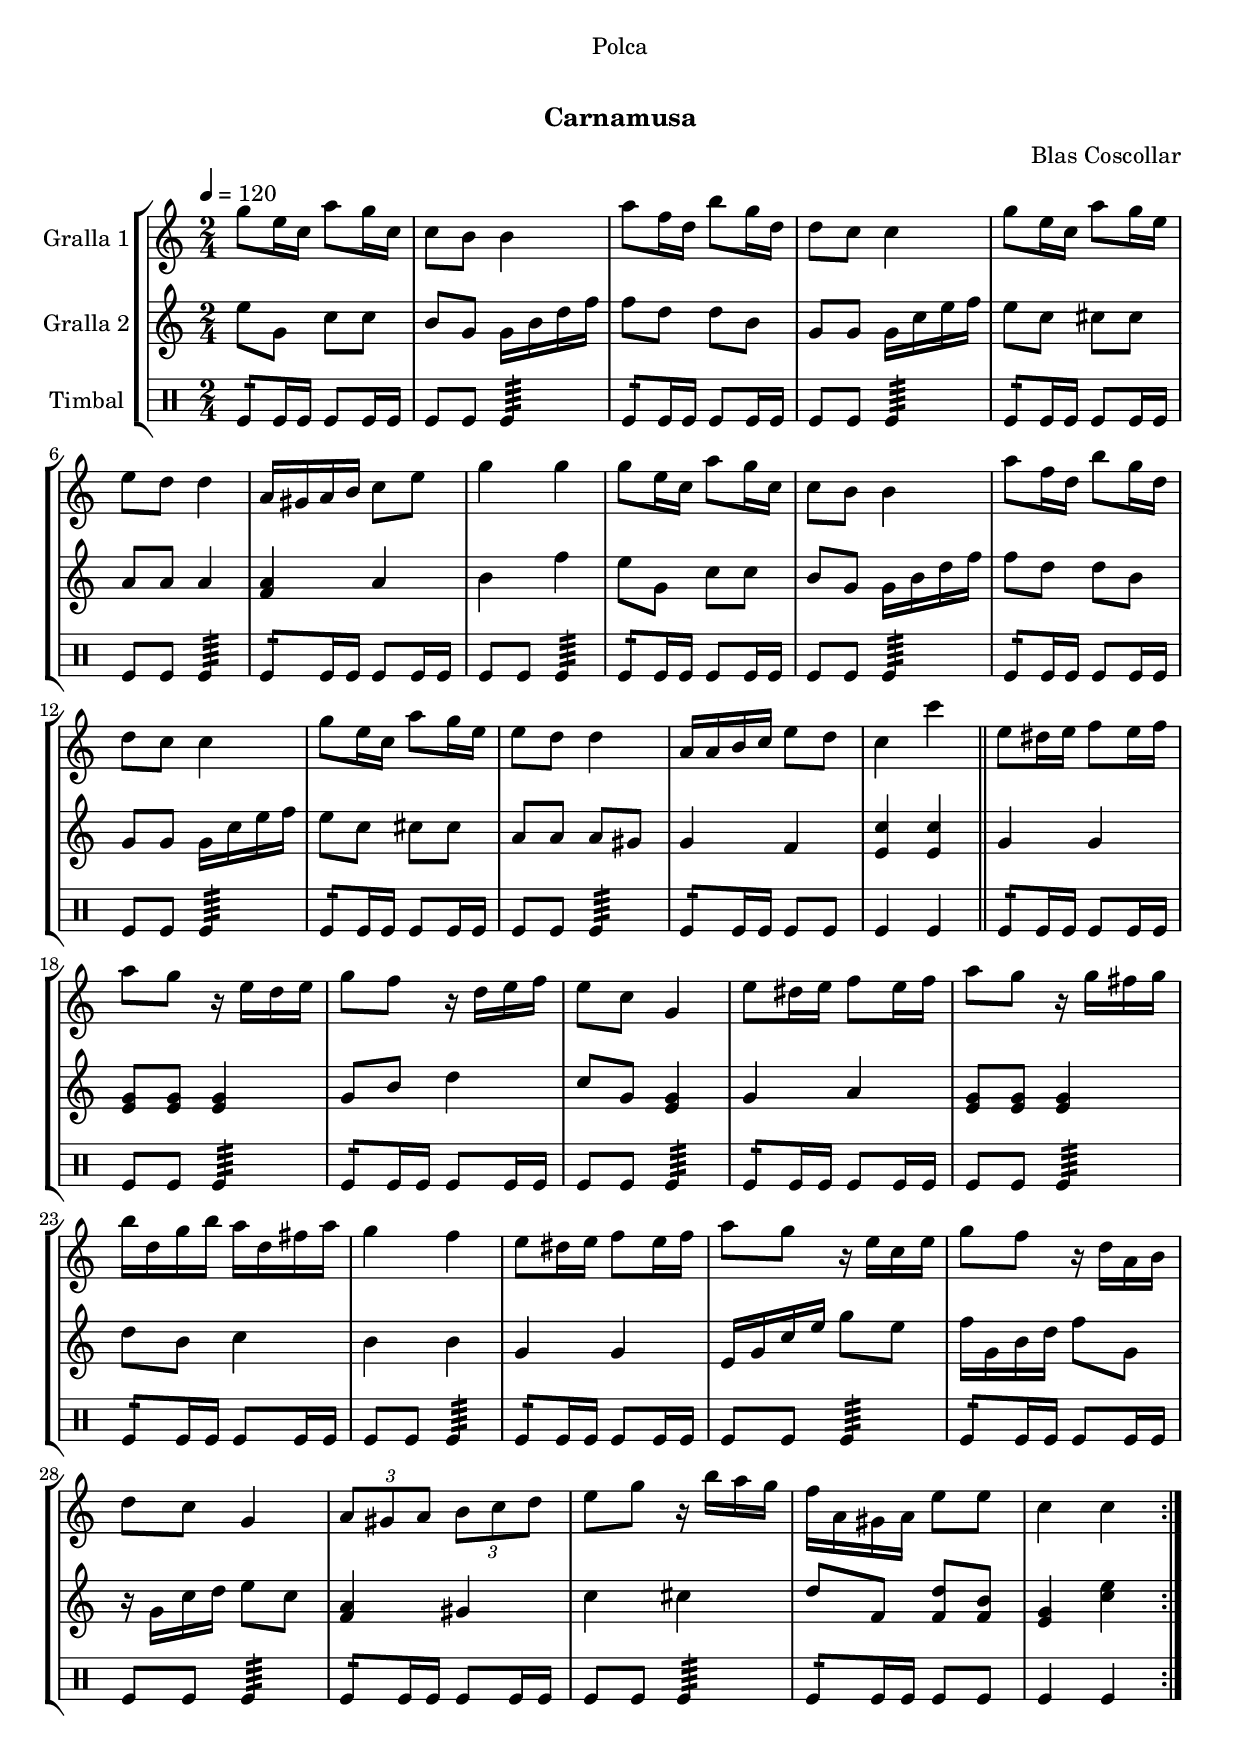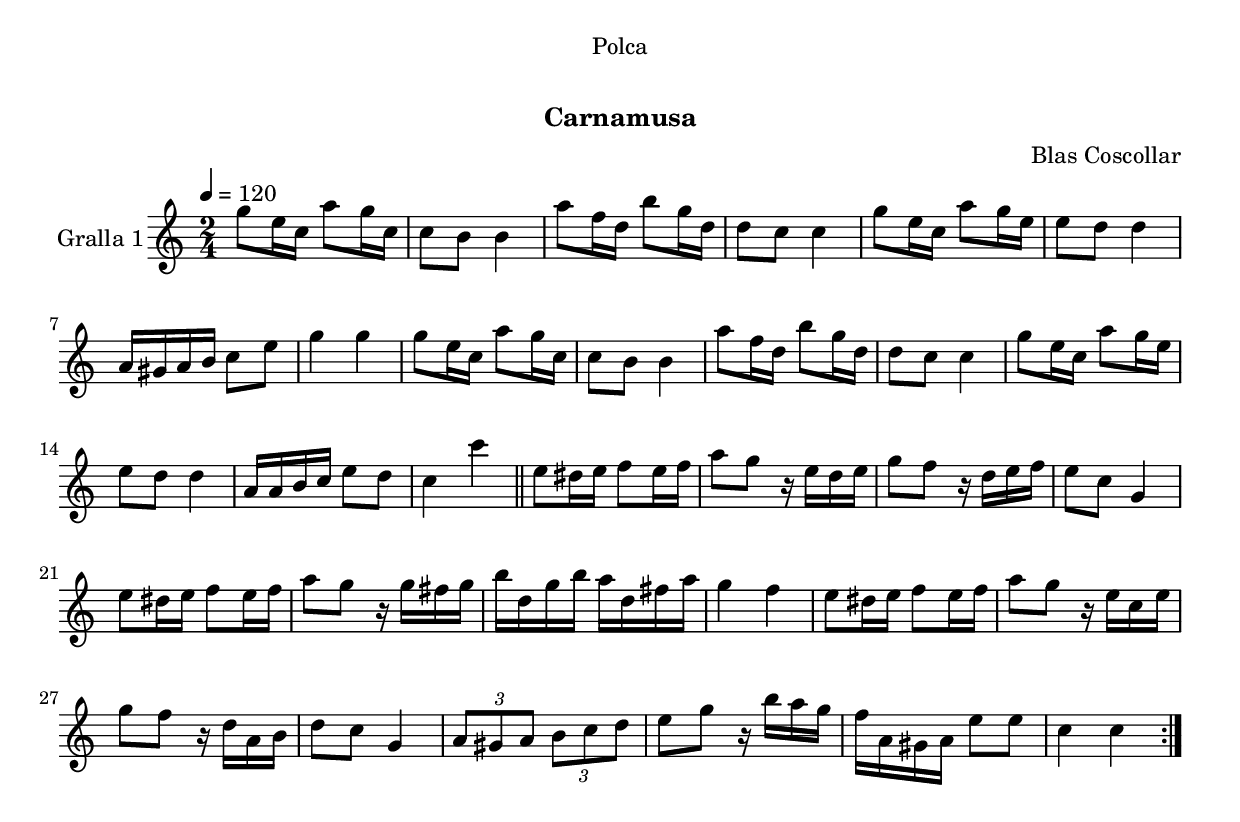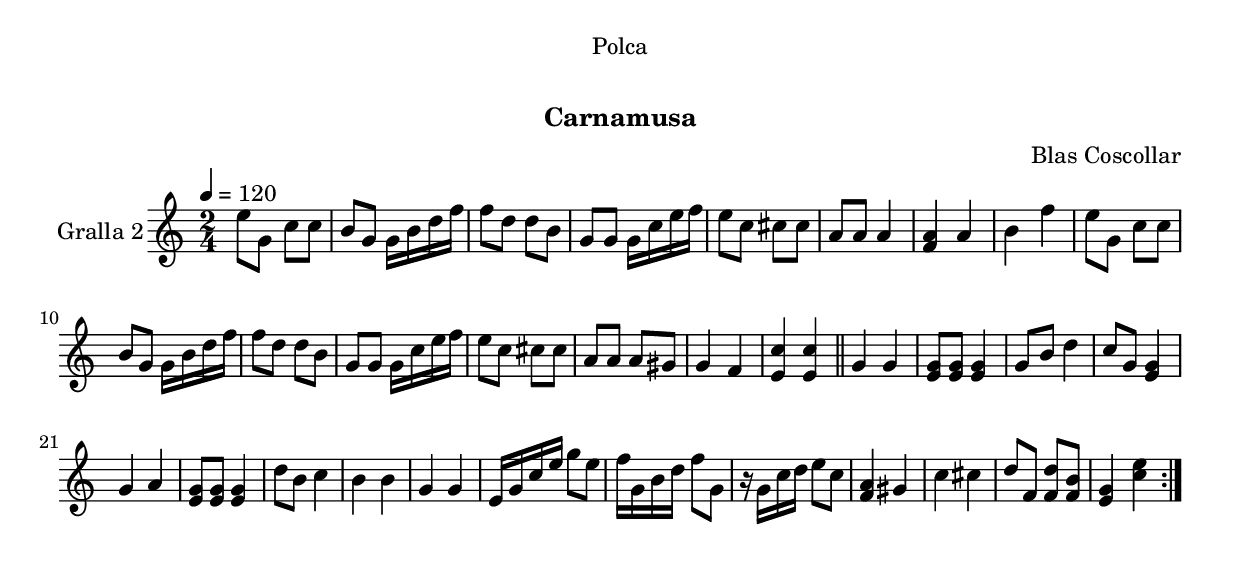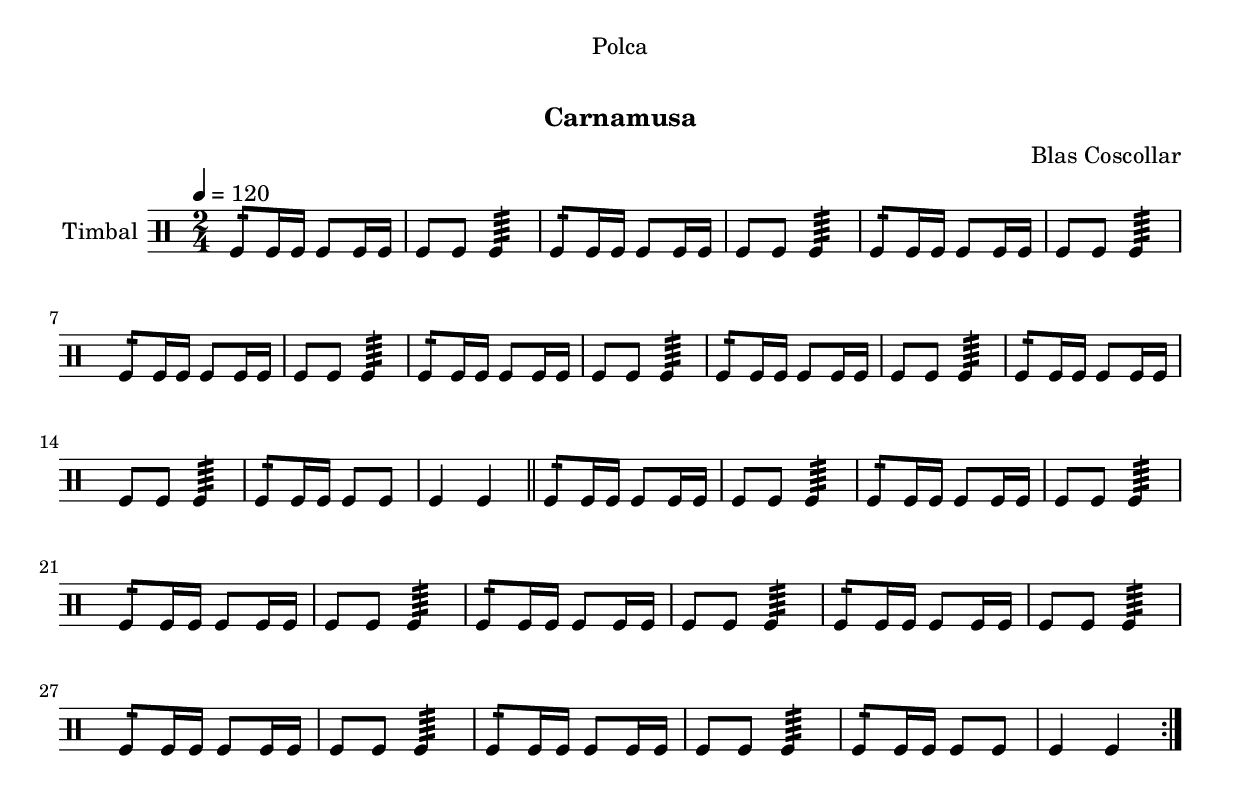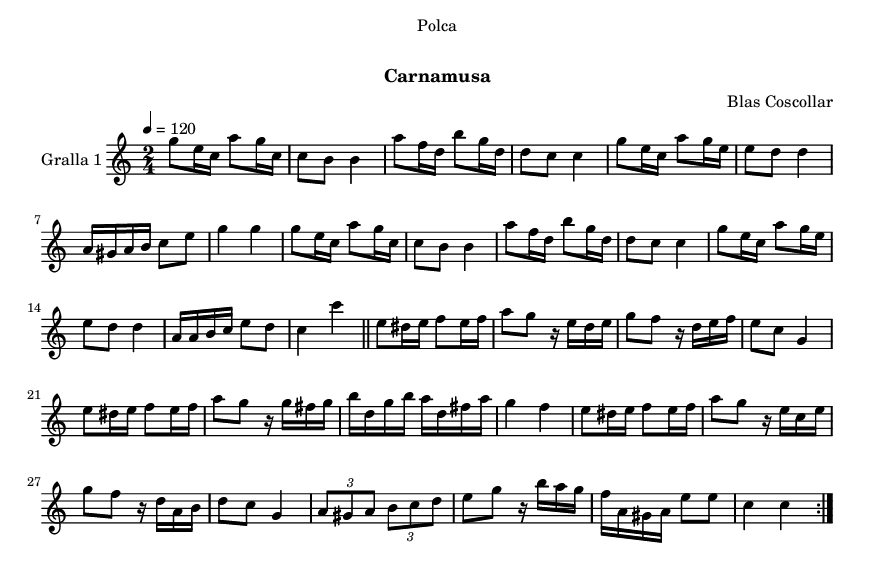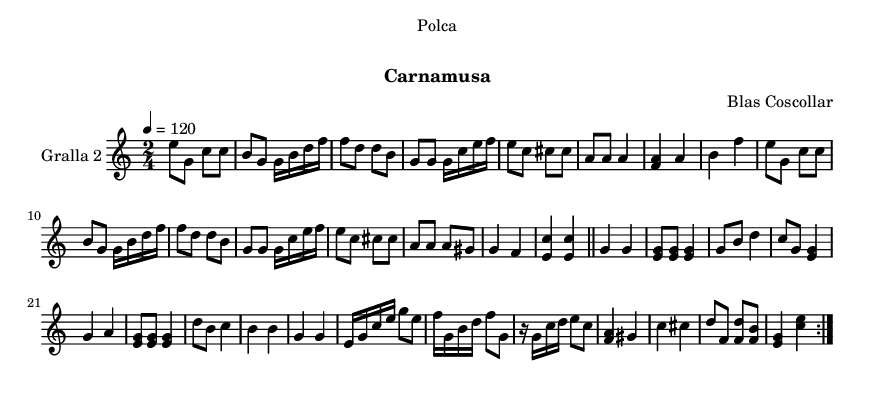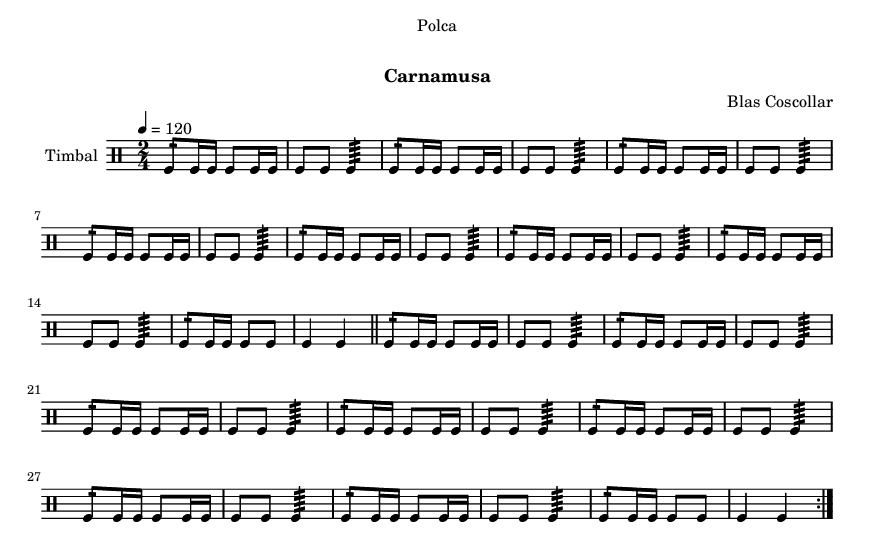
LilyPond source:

\version "2.16.0"

\header {
  dedication="Polca"
  title="   "
  subtitle="Carnamusa"
  subsubtitle=""
  poet=""
  meter=""
  piece=""
  composer="Blas Coscollar"
  arranger=""
  opus=""
  instrument=""
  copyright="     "
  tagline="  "
}

liniaroAa =
\relative g''
{
  \tempo 4=120
  \clef treble
  \key c \major
  \time 2/4
  \repeat volta 2 { g8 e16 c a'8 g16 c,  |
  c8 b b4  |
  a'8 f16 d b'8 g16 d  |
  d8 c c4  |
  %05
  g'8 e16 c a'8 g16 e  |
  e8 d d4  |
  a16 gis a b c8 e  |
  g4 g  |
  g8 e16 c a'8 g16 c,  |
  %10
  c8 b b4  |
  a'8 f16 d b'8 g16 d  |
  d8 c c4  |
  g'8 e16 c a'8 g16 e  |
  e8 d d4  |
  %15
  a16 a b c e8 d  |
  c4 c'  \bar "||"
  e,8 dis16 e f8 e16 f  |
  a8 g r16 e d e  |
  g8 f r16 d e f  |
  %20
  e8 c g4  |
  e'8 dis16 e f8 e16 f  |
  a8 g r16 g fis g  |
  b16 d, g b a d, fis a  |
  g4 f  |
  %25
  e8 dis16 e f8 e16 f  |
  a8 g r16 e c e  |
  g8 f r16 d a b  |
  d8 c g4  |
  \times 2/3 { a8 gis a } \times 2/3 { b c d }  |
  %30
  e8 g r16 b a g  |
  f16 a, gis a e'8 e  |
  c4 c  | }
}

liniaroAb =
\relative e''
{
  \tempo 4=120
  \clef treble
  \key c \major
  \time 2/4
  \repeat volta 2 { e8 g, c c  |
  b8 g g16 b d f  |
  f8 d d b  |
  g8 g g16 c e f  |
  %05
  e8 c cis cis  |
  a8 a a4  |
  <f a>4 a  |
  b4 f'  |
  e8 g, c c  |
  %10
  b8 g g16 b d f  |
  f8 d d b  |
  g8 g g16 c e f  |
  e8 c cis cis  |
  a8 a a gis  |
  %15
  g4 f  |
  <e c'>4 <e c'>  \bar "||"
  g4 g  |
  <e g>8 <e g> <e g>4  |
  g8 b d4  |
  %20
  c8 g <e g>4  |
  g4 a  |
  <e g>8 <e g> <e g>4  |
  d'8 b c4  |
  b4 b  |
  %25
  g4 g  |
  e16 g c e g8 e  |
  f16 g, b d f8 g,  |
  r16 g c d e8 c  |
  <f, a>4 gis  |
  %30
  c4 cis  |
  d8 f, <f d'> <f b>  |
  <e g>4 <c' e>  | }
}

liniaroAc =
\drummode
{
  \tempo 4=120
  \time 2/4
  \repeat volta 2 { tomfl8:16 tomfl16 tomfl tomfl8 tomfl16 tomfl  |
  tomfl8 tomfl tomfl4:64  |
  tomfl8:16 tomfl16 tomfl tomfl8 tomfl16 tomfl  |
  tomfl8 tomfl tomfl4:64  |
  %05
  tomfl8:16 tomfl16 tomfl tomfl8 tomfl16 tomfl  |
  tomfl8 tomfl tomfl4:64  |
  tomfl8:16 tomfl16 tomfl tomfl8 tomfl16 tomfl  |
  tomfl8 tomfl tomfl4:64  |
  tomfl8:16 tomfl16 tomfl tomfl8 tomfl16 tomfl  |
  %10
  tomfl8 tomfl tomfl4:64  |
  tomfl8:16 tomfl16 tomfl tomfl8 tomfl16 tomfl  |
  tomfl8 tomfl tomfl4:64  |
  tomfl8:16 tomfl16 tomfl tomfl8 tomfl16 tomfl  |
  tomfl8 tomfl tomfl4:64  |
  %15
  tomfl8:16 tomfl16 tomfl tomfl8 tomfl  |
  tomfl4 tomfl  \bar "||"
  tomfl8:16 tomfl16 tomfl tomfl8 tomfl16 tomfl  |
  tomfl8 tomfl tomfl4:64  |
  tomfl8:16 tomfl16 tomfl tomfl8 tomfl16 tomfl  |
  %20
  tomfl8 tomfl tomfl4:64  |
  tomfl8:16 tomfl16 tomfl tomfl8 tomfl16 tomfl  |
  tomfl8 tomfl tomfl4:64  |
  tomfl8:16 tomfl16 tomfl tomfl8 tomfl16 tomfl  |
  tomfl8 tomfl tomfl4:64  |
  %25
  tomfl8:16 tomfl16 tomfl tomfl8 tomfl16 tomfl  |
  tomfl8 tomfl tomfl4:64  |
  tomfl8:16 tomfl16 tomfl tomfl8 tomfl16 tomfl  |
  tomfl8 tomfl tomfl4:64  |
  tomfl8:16 tomfl16 tomfl tomfl8 tomfl16 tomfl  |
  %30
  tomfl8 tomfl tomfl4:64  |
  tomfl8:16 tomfl16 tomfl tomfl8 tomfl  |
  tomfl4 tomfl  | }
}

\book {

\paper {
  print-page-number = false
}

\bookpart {
  \score {
    \new StaffGroup {
      \override Score.RehearsalMark #'self-alignment-X = #LEFT
      <<
        \new Staff \with {instrumentName = #"Gralla 1" } \liniaroAa
        \new Staff \with {instrumentName = #"Gralla 2" } \liniaroAb
        \new DrumStaff \with {instrumentName = #"Timbal" } \liniaroAc
      >>
    }
    \layout {}
  }\score { \unfoldRepeats
    \new StaffGroup {
      \override Score.RehearsalMark #'self-alignment-X = #LEFT
      <<
        \new Staff \with {instrumentName = #"Gralla 1" } \liniaroAa
        \new Staff \with {instrumentName = #"Gralla 2" } \liniaroAb
        \new DrumStaff \with {instrumentName = #"Timbal" } \liniaroAc
      >>
    }
    \midi {}
  }
}

\bookpart {
  \header {}
  \score {
    \new StaffGroup {
      \override Score.RehearsalMark #'self-alignment-X = #LEFT
      <<
        \new Staff \with {instrumentName = #"Gralla 1" } \liniaroAa
      >>
    }
    \layout {}
  }\score { \unfoldRepeats
    \new StaffGroup {
      \override Score.RehearsalMark #'self-alignment-X = #LEFT
      <<
        \new Staff \with {instrumentName = #"Gralla 1" } \liniaroAa
      >>
    }
    \midi {}
  }
}

\bookpart {
  \header {}
  \score {
    \new StaffGroup {
      \override Score.RehearsalMark #'self-alignment-X = #LEFT
      <<
        \new Staff \with {instrumentName = #"Gralla 2" } \liniaroAb
      >>
    }
    \layout {}
  }\score { \unfoldRepeats
    \new StaffGroup {
      \override Score.RehearsalMark #'self-alignment-X = #LEFT
      <<
        \new Staff \with {instrumentName = #"Gralla 2" } \liniaroAb
      >>
    }
    \midi {}
  }
}

\bookpart {
  \header {}
  \score {
    \new StaffGroup {
      \override Score.RehearsalMark #'self-alignment-X = #LEFT
      <<
        \new DrumStaff \with {instrumentName = #"Timbal" } \liniaroAc
      >>
    }
    \layout {}
  }\score { \unfoldRepeats
    \new StaffGroup {
      \override Score.RehearsalMark #'self-alignment-X = #LEFT
      <<
        \new DrumStaff \with {instrumentName = #"Timbal" } \liniaroAc
      >>
    }
    \midi {}
  }
}

}

\book {

\paper {
  print-page-number = false
  #(set-paper-size "a6landscape")
  #(layout-set-staff-size 14)
}

\bookpart {
  \header {}
  \score {
    \new StaffGroup {
      \override Score.RehearsalMark #'self-alignment-X = #LEFT
      <<
        \new Staff \with {instrumentName = #"Gralla 1" } \liniaroAa
      >>
    }
    \layout {}
  }
}

\bookpart {
  \header {}
  \score {
    \new StaffGroup {
      \override Score.RehearsalMark #'self-alignment-X = #LEFT
      <<
        \new Staff \with {instrumentName = #"Gralla 2" } \liniaroAb
      >>
    }
    \layout {}
  }
}

\bookpart {
  \header {}
  \score {
    \new StaffGroup {
      \override Score.RehearsalMark #'self-alignment-X = #LEFT
      <<
        \new DrumStaff \with {instrumentName = #"Timbal" } \liniaroAc
      >>
    }
    \layout {}
  }
}

}

